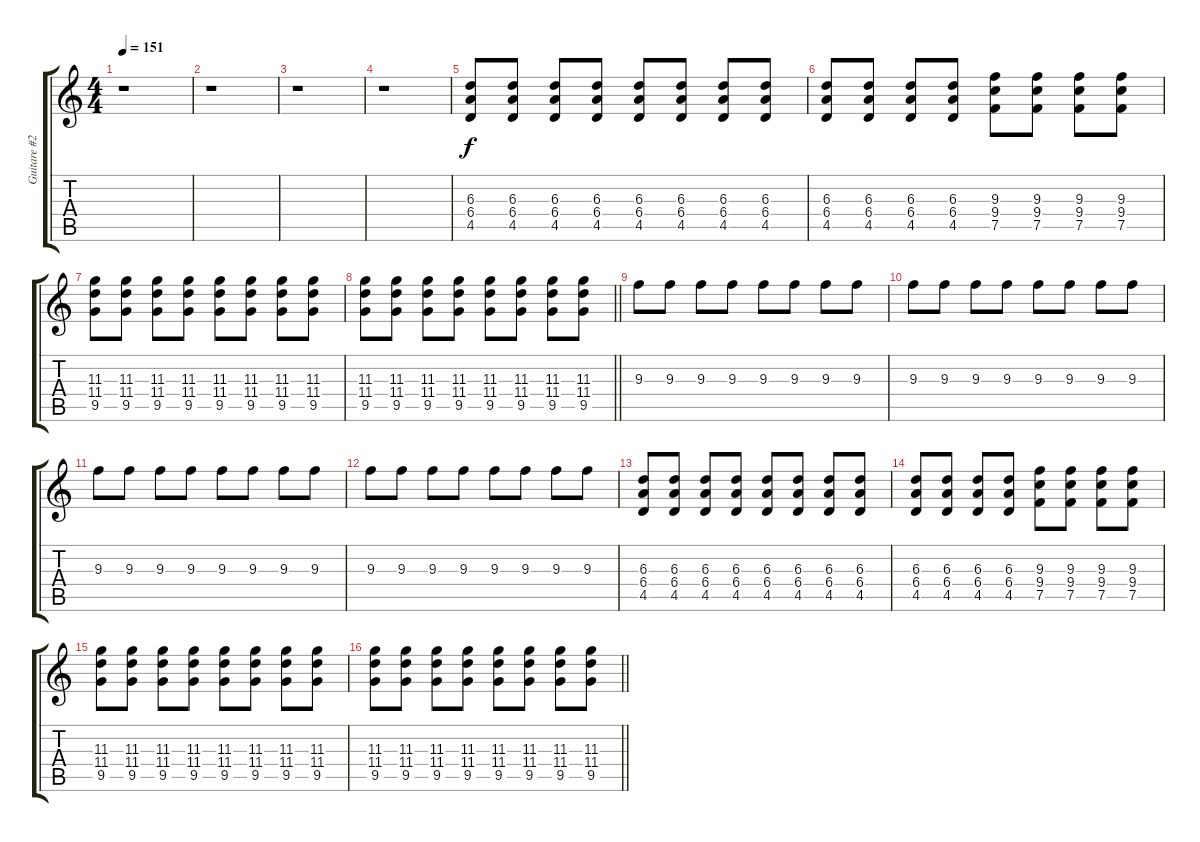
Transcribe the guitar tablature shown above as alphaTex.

\track ("Guitare #2 S.Olsdal" "Guitare #2") {instrument overdrivenguitar}
\staff {score tabs}
\tuning (C4 C4 Ab3 Eb3 Bb2 F2) {hide}
\ts (4 4)
\tempo 151
\clef g2
\ks c
r.1{dy f} |
r.1 |
r.1 |
r.1 |
(6.3 6.4 4.5).8 (6.3 6.4 4.5).8 (6.3 6.4 4.5).8 (6.3 6.4 4.5).8 (6.3 6.4 4.5).8 (6.3 6.4 4.5).8 (6.3 6.4 4.5).8 (6.3 6.4 4.5).8 |
(6.3 6.4 4.5).8 (6.3 6.4 4.5).8 (6.3 6.4 4.5).8 (6.3 6.4 4.5).8 (9.3 9.4 7.5).8 (9.3 9.4 7.5).8 (9.3 9.4 7.5).8 (9.3 9.4 7.5).8 |
(11.3 11.4 9.5).8 (11.3 11.4 9.5).8 (11.3 11.4 9.5).8 (11.3 11.4 9.5).8 (11.3 11.4 9.5).8 (11.3 11.4 9.5).8 (11.3 11.4 9.5).8 (11.3 11.4 9.5).8 |
\barLineRight lightlight
(11.3 11.4 9.5).8 (11.3 11.4 9.5).8 (11.3 11.4 9.5).8 (11.3 11.4 9.5).8 (11.3 11.4 9.5).8 (11.3 11.4 9.5).8 (11.3 11.4 9.5).8 (11.3 11.4 9.5).8 |
9.3.8 9.3.8 9.3.8 9.3.8 9.3.8 9.3.8 9.3.8 9.3.8 |
9.3.8 9.3.8 9.3.8 9.3.8 9.3.8 9.3.8 9.3.8 9.3.8 |
9.3.8 9.3.8 9.3.8 9.3.8 9.3.8 9.3.8 9.3.8 9.3.8 |
9.3.8 9.3.8 9.3.8 9.3.8 9.3.8 9.3.8 9.3.8 9.3.8 |
(6.3 6.4 4.5).8 (6.3 6.4 4.5).8 (6.3 6.4 4.5).8 (6.3 6.4 4.5).8 (6.3 6.4 4.5).8 (6.3 6.4 4.5).8 (6.3 6.4 4.5).8 (6.3 6.4 4.5).8 |
(6.3 6.4 4.5).8 (6.3 6.4 4.5).8 (6.3 6.4 4.5).8 (6.3 6.4 4.5).8 (9.3 9.4 7.5).8 (9.3 9.4 7.5).8 (9.3 9.4 7.5).8 (9.3 9.4 7.5).8 |
(11.3 11.4 9.5).8 (11.3 11.4 9.5).8 (11.3 11.4 9.5).8 (11.3 11.4 9.5).8 (11.3 11.4 9.5).8 (11.3 11.4 9.5).8 (11.3 11.4 9.5).8 (11.3 11.4 9.5).8 |
\barLineRight lightlight
(11.3 11.4 9.5).8 (11.3 11.4 9.5).8 (11.3 11.4 9.5).8 (11.3 11.4 9.5).8 (11.3 11.4 9.5).8 (11.3 11.4 9.5).8 (11.3 11.4 9.5).8 (11.3 11.4 9.5).8
